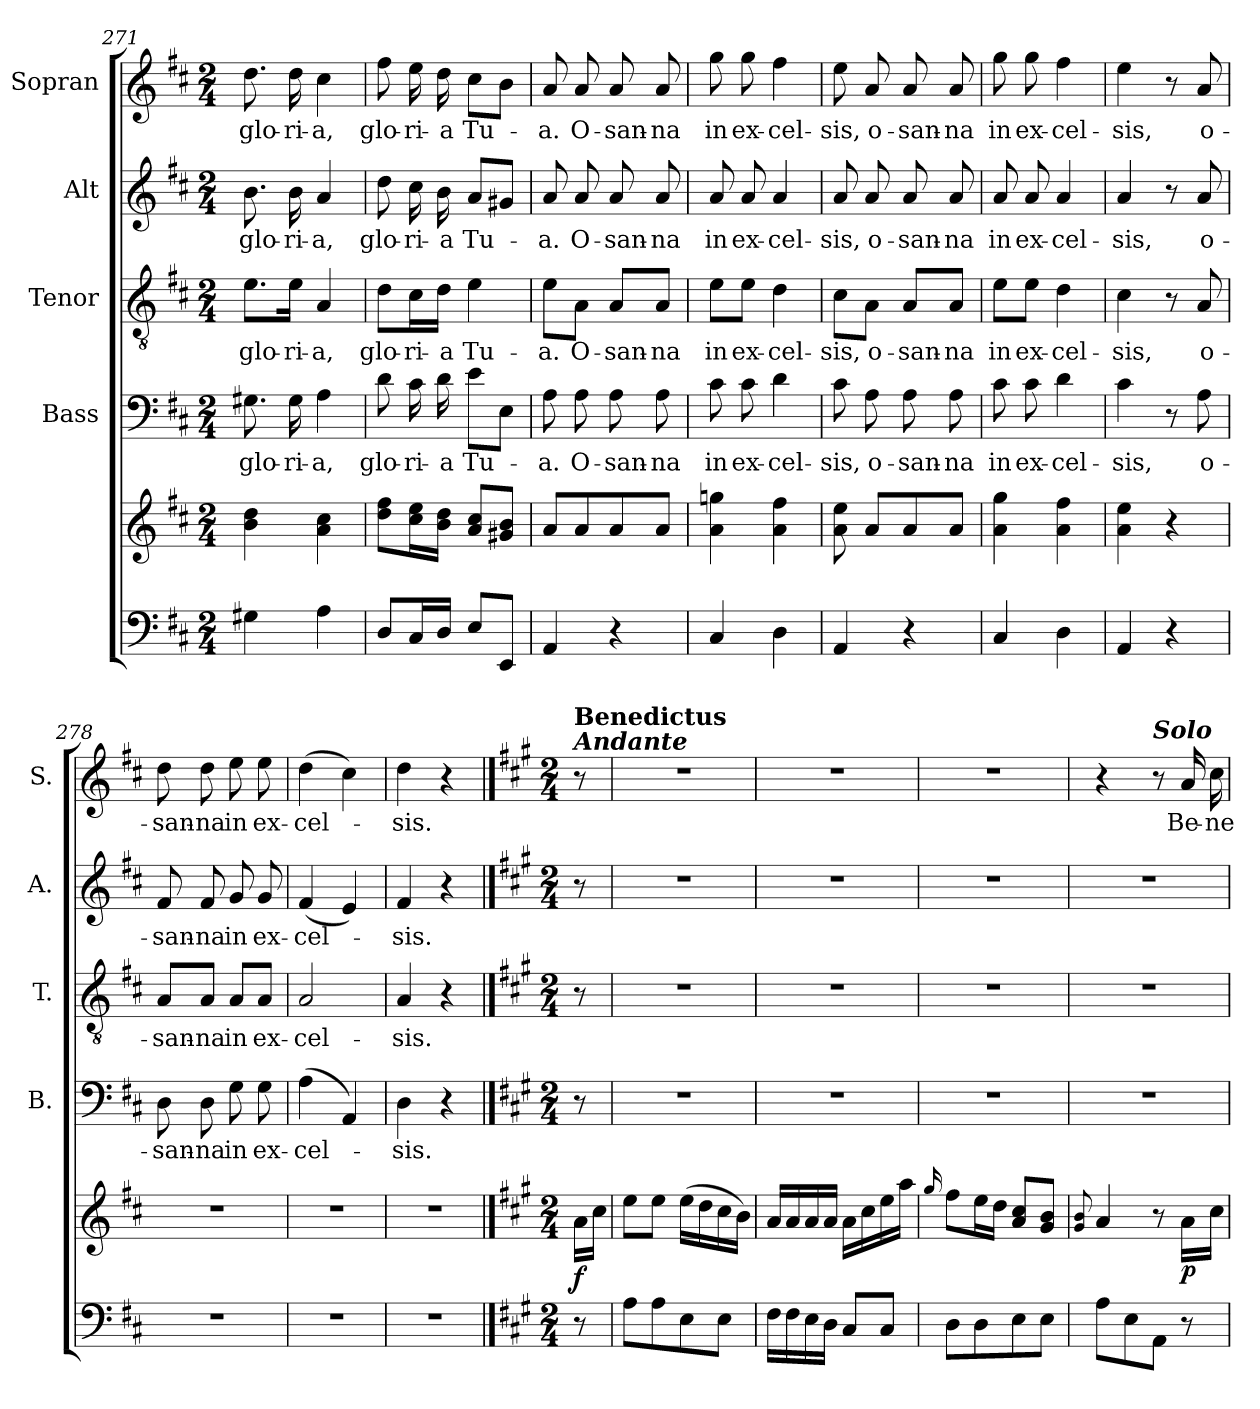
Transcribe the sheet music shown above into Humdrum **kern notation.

**kern	**kern	**dynam	**kern	**text	**kern	**text	**kern	**text	**kern	**text
*part5	*part5	*part5	*part4	*part4	*part3	*part3	*part2	*part2	*part1	*part1
*staff6	*staff5	*staff5/6	*staff4	*staff4	*staff3	*staff3	*staff2	*staff2	*staff1	*staff1
*	*	*	*I"Bass	*	*I"Tenor	*	*I"Alt	*	*I"Sopran	*
*	*	*	*I'B.	*	*I'T.	*	*I'A.	*	*I'S.	*
*clefF4	*clefG2	*	*clefF4	*	*clefGv2	*	*clefG2	*	*clefG2	*
*k[f#c#]	*k[f#c#]	*	*k[f#c#]	*	*k[f#c#]	*	*k[f#c#]	*	*k[f#c#]	*
*D:	*D:	*	*D:	*	*D:	*	*D:	*	*D:	*
*M2/4	*M2/4	*	*M2/4	*	*M2/4	*	*M2/4	*	*M2/4	*
=271	=271	=271	=271	=271	=271	=271	=271	=271	=271	=271
!	!	!	!	!LO:LY:b	!	!LO:LY:b	!	!LO:LY:b	!	!LO:LY:b
4G#X\	4b\ 4dd\	.	8.G#X\	glo-	8.e\L	glo-	8.b\	glo-	8.dd\	glo-
!	!	!	!	!LO:LY:b	!	!LO:LY:b	!	!LO:LY:b	!	!LO:LY:b
.	.	.	16G#\	-ri-	16e\Jk	-ri-	16b\	-ri-	16dd\	-ri-
!	!	!	!	!LO:LY:b	!	!LO:LY:b	!	!LO:LY:b	!	!LO:LY:b
4A\	4a\ 4cc#\	.	4A\	-a,	4A/	-a,	4a/	-a,	4cc#\	-a,
=272	=272	=272	=272	=272	=272	=272	=272	=272	=272	=272
!	!	!	!	!LO:LY:b	!	!LO:LY:b	!	!LO:LY:b	!	!LO:LY:b
8D/L	8dd\ 8ff#\L	.	8d\	glo-	8d\L	glo-	8dd\	glo-	8ff#\	glo-
!	!	!	!	!LO:LY:b	!	!LO:LY:b	!	!LO:LY:b	!	!LO:LY:b
16C#/L	16cc#\ 16ee\L	.	16c#\	-ri-	16c#\L	-ri-	16cc#\	-ri-	16ee\	-ri-
!	!	!	!	!LO:LY:b	!	!LO:LY:b	!	!LO:LY:b	!	!LO:LY:b
16D/JJ	16b\ 16dd\JJ	.	16d\	-a	16d\JJ	-a	16b\	-a	16dd\	-a
!	!	!	!	!LO:LY:b	!	!LO:LY:b	!	!LO:LY:b	!	!LO:LY:b
8E/L	8a/ 8cc#/L	.	8e\L	Tu-	4e\	Tu-	8a/L	Tu-	8cc#\L	Tu-
8EE/J	8g#X/ 8b/J	.	8E\J	.	.	.	8g#X/J	.	8b\J	.
!!LO:LB:g=z
=273	=273	=273	=273	=273	=273	=273	=273	=273	=273	=273
!	!	!	!	!LO:LY:b	!	!LO:LY:b	!	!LO:LY:b	!	!LO:LY:b
4AA/	8a/L	.	8A\	-a.	8e\L	-a.	8a/	-a.	8a/	-a.
!	!	!	!	!LO:LY:b	!	!LO:LY:b	!	!LO:LY:b	!	!LO:LY:b
.	8a/	.	8A\	O-	8A\J	O-	8a/	O-	8a/	O-
!	!	!	!	!LO:LY:b	!	!LO:LY:b	!	!LO:LY:b	!	!LO:LY:b
4r	8a/	.	8A\	-san-	8A/L	-san-	8a/	-san-	8a/	-san-
!	!	!	!	!LO:LY:b	!	!LO:LY:b	!	!LO:LY:b	!	!LO:LY:b
.	8a/J	.	8A\	-na	8A/J	-na	8a/	-na	8a/	-na
=274	=274	=274	=274	=274	=274	=274	=274	=274	=274	=274
!	!	!	!	!LO:LY:b	!	!LO:LY:b	!	!LO:LY:b	!	!LO:LY:b
4C#/	4a\ 4ggn\	.	8c#\	in	8e\L	in	8a/	in	8gg\	in
!	!	!	!	!LO:LY:b	!	!LO:LY:b	!	!LO:LY:b	!	!LO:LY:b
.	.	.	8c#\	ex-	8e\J	ex-	8a/	ex-	8gg\	ex-
!	!	!	!	!LO:LY:b	!	!LO:LY:b	!	!LO:LY:b	!	!LO:LY:b
4D\	4a\ 4ff#\	.	4d\	-cel-	4d\	-cel-	4a/	-cel-	4ff#\	-cel-
=275	=275	=275	=275	=275	=275	=275	=275	=275	=275	=275
!	!	!	!	!LO:LY:b	!	!LO:LY:b	!	!LO:LY:b	!	!LO:LY:b
4AA/	8a\ 8ee\	.	8c#\	-sis,	8c#\L	-sis,	8a/	-sis,	8ee\	-sis,
!	!	!	!	!LO:LY:b	!	!LO:LY:b	!	!LO:LY:b	!	!LO:LY:b
.	8a/L	.	8A\	o-	8A\J	o-	8a/	o-	8a/	o-
!	!	!	!	!LO:LY:b	!	!LO:LY:b	!	!LO:LY:b	!	!LO:LY:b
4r	8a/	.	8A\	-san-	8A/L	-san-	8a/	-san-	8a/	-san-
!	!	!	!	!LO:LY:b	!	!LO:LY:b	!	!LO:LY:b	!	!LO:LY:b
.	8a/J	.	8A\	-na	8A/J	-na	8a/	-na	8a/	-na
=276	=276	=276	=276	=276	=276	=276	=276	=276	=276	=276
!	!	!	!	!LO:LY:b	!	!LO:LY:b	!	!LO:LY:b	!	!LO:LY:b
4C#/	4a\ 4gg\	.	8c#\	in	8e\L	in	8a/	in	8gg\	in
!	!	!	!	!LO:LY:b	!	!LO:LY:b	!	!LO:LY:b	!	!LO:LY:b
.	.	.	8c#\	ex-	8e\J	ex-	8a/	ex-	8gg\	ex-
!	!	!	!	!LO:LY:b	!	!LO:LY:b	!	!LO:LY:b	!	!LO:LY:b
4D\	4a\ 4ff#\	.	4d\	-cel-	4d\	-cel-	4a/	-cel-	4ff#\	-cel-
=277	=277	=277	=277	=277	=277	=277	=277	=277	=277	=277
!	!	!	!	!LO:LY:b	!	!LO:LY:b	!	!LO:LY:b	!	!LO:LY:b
4AA/	4a\ 4ee\	.	4c#\	-sis,	4c#\	-sis,	4a/	-sis,	4ee\	-sis,
4r	4r	.	8r	.	8r	.	8r	.	8r	.
!	!	!	!	!LO:LY:b	!	!LO:LY:b	!	!LO:LY:b	!	!LO:LY:b
.	.	.	8A\	o-	8A/	o-	8a/	o-	8a/	o-
=278	=278	=278	=278	=278	=278	=278	=278	=278	=278	=278
!	!	!	!	!LO:LY:b	!	!LO:LY:b	!	!LO:LY:b	!	!LO:LY:b
2r	2r	.	8D\	-san-	8A/L	-san-	8f#/	-san-	8dd\	-san-
!	!	!	!	!LO:LY:b	!	!LO:LY:b	!	!LO:LY:b	!	!LO:LY:b
.	.	.	8D\	-na	8A/J	-na	8f#/	-na	8dd\	-na
!	!	!	!	!LO:LY:b	!	!LO:LY:b	!	!LO:LY:b	!	!LO:LY:b
.	.	.	8G\	in	8A/L	in	8g/	in	8ee\	in
!	!	!	!	!LO:LY:b	!	!LO:LY:b	!	!LO:LY:b	!	!LO:LY:b
.	.	.	8G\	ex-	8A/J	ex-	8g/	ex-	8ee\	ex-
=279	=279	=279	=279	=279	=279	=279	=279	=279	=279	=279
!	!	!	!	!LO:LY:b	!	!LO:LY:b	!	!LO:LY:b	!	!LO:LY:b
2r	2r	.	(>4A\	-cel-	2A/	-cel-	(<4f#/	-cel-	(>4dd\	-cel-
.	.	.	4AA/)	.	.	.	4e/)	.	4cc#\)	.
=280	=280	=280	=280	=280	=280	=280	=280	=280	=280	=280
!	!	!	!	!LO:LY:b	!	!LO:LY:b	!	!LO:LY:b	!	!LO:LY:b
2r	2r	.	4D\	-sis.	4A/	-sis.	4f#/	-sis.	4dd\	-sis.
.	.	.	4r	.	4r	.	4r	.	4r	.
!!LO:PB:g=z
==280X1	==280X1	==280X1	==280X1	==280X1	==280X1	==280X1	==280X1	==280X1	==280X1	==280X1
*k[f#c#g#]	*k[f#c#g#]	*	*k[f#c#g#]	*	*k[f#c#g#]	*	*k[f#c#g#]	*	*k[f#c#g#]	*
*A:	*A:	*	*A:	*	*A:	*	*A:	*	*A:	*
*M2/4	*M2/4	*	*M2/4	*	*M2/4	*	*M2/4	*	*M2/4	*
!	!	!	!	!	!	!	!	!	!LO:TX:a:Bi:t=Andante	!
!	!	!	!	!	!	!	!	!	!LO:TX:a:B:t=Benedictus	!
!	!	!LO:DY:b	!	!	!	!	!	!	!	!
8r	16a\LL	f	8r	.	8r	.	8r	.	8r	.
.	16cc#\JJ	.	.	.	.	.	.	.	.	.
=281	=281	=281	=281	=281	=281	=281	=281	=281	=281	=281
8A\L	8ee\L	.	2r	.	2r	.	2r	.	2r	.
8A\	8ee\J	.	.	.	.	.	.	.	.	.
8E\	(>16ee\LL	.	.	.	.	.	.	.	.	.
.	16dd\	.	.	.	.	.	.	.	.	.
8E\J	16cc#\	.	.	.	.	.	.	.	.	.
.	16b\JJ)	.	.	.	.	.	.	.	.	.
=282	=282	=282	=282	=282	=282	=282	=282	=282	=282	=282
16F#\LL	16a/LL	.	2r	.	2r	.	2r	.	2r	.
16F#\	16a/	.	.	.	.	.	.	.	.	.
16E\	16a/	.	.	.	.	.	.	.	.	.
16D\JJ	16a/JJ	.	.	.	.	.	.	.	.	.
8C#/L	16a\LL	.	.	.	.	.	.	.	.	.
.	16cc#\	.	.	.	.	.	.	.	.	.
8C#/J	16ee\	.	.	.	.	.	.	.	.	.
.	16aa\JJ	.	.	.	.	.	.	.	.	.
=283	=283	=283	=283	=283	=283	=283	=283	=283	=283	=283
.	16qqgg#/	.	.	.	.	.	.	.	.	.
8D\L	8ff#\L	.	2r	.	2r	.	2r	.	2r	.
8D\	16ee\L	.	.	.	.	.	.	.	.	.
.	16dd\JJ	.	.	.	.	.	.	.	.	.
8E\	8a/ 8cc#/L	.	.	.	.	.	.	.	.	.
8E\J	8g#/ 8b/J	.	.	.	.	.	.	.	.	.
=284	=284	=284	=284	=284	=284	=284	=284	=284	=284	=284
.	8qqg#/ 8qqb/	.	.	.	.	.	.	.	.	.
8A\L	4a/	.	2r	.	2r	.	2r	.	4r	.
8E\	.	.	.	.	.	.	.	.	.	.
!	!	!	!	!	!	!	!	!	!LO:TX:a:Bi:t=Solo	!
8AA\J	8r	.	.	.	.	.	.	.	8r	.
!	!	!LO:DY:b	!	!	!	!	!	!	!	!LO:LY:b
8r	16a\LL	p	.	.	.	.	.	.	16a/	Be-
!	!	!	!	!	!	!	!	!	!	!LO:LY:b
.	16cc#\JJ	.	.	.	.	.	.	.	16cc#\	-ne-
=	=	=	=	=	=	=	=	=	=	=
*-	*-	*-	*-	*-	*-	*-	*-	*-	*-	*-
